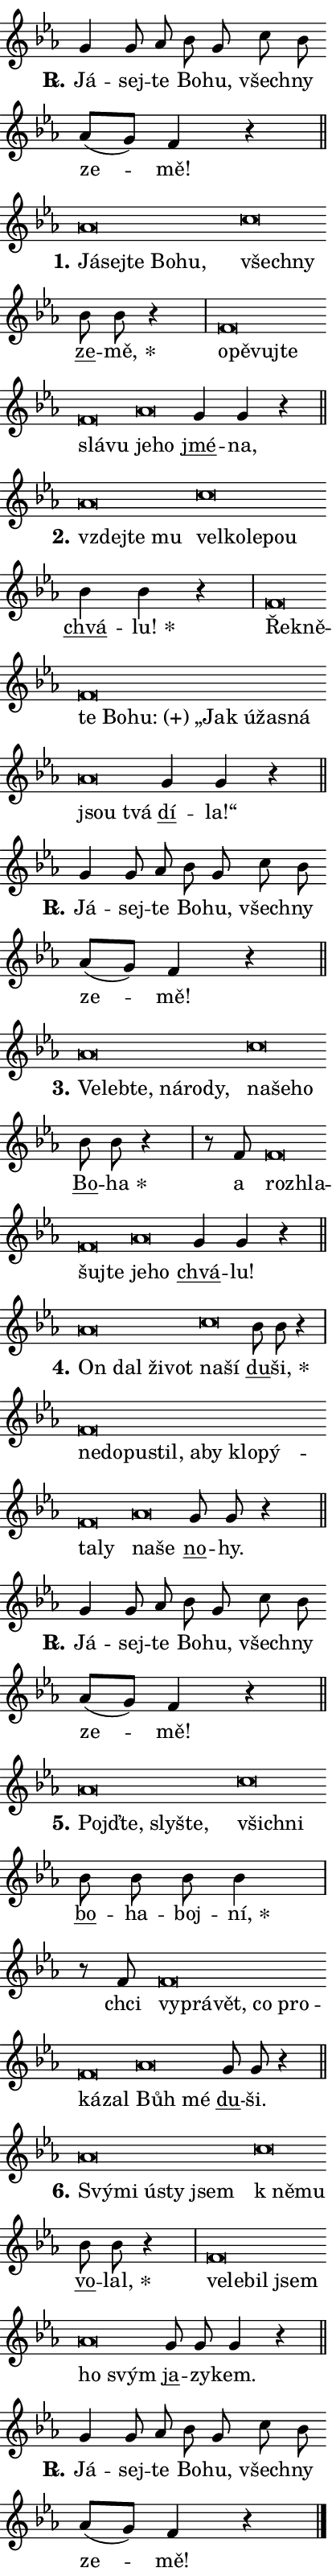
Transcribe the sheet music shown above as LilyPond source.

\version "2.24.0"
\header { tagline = "" }
\paper {
  indent = 0\cm
  top-margin = 0\cm
  right-margin = 0.13\cm % to fit lyric hyphens
  bottom-margin = 0\cm
  left-margin = 0\cm
  paper-width = 7\cm
  page-breaking = #ly:one-page-breaking
  system-system-spacing.basic-distance = #11
  score-system-spacing.basic-distance = #11
  ragged-last = ##f
}


%% Author: Thomas Morley
%% https://lists.gnu.org/archive/html/lilypond-user/2020-05/msg00002.html
#(define (line-position grob)
"Returns position of @var[grob} in current system:
   @code{'start}, if at first time-step
   @code{'end}, if at last time-step
   @code{'middle} otherwise
"
  (let* ((col (ly:item-get-column grob))
         (ln (ly:grob-object col 'left-neighbor))
         (rn (ly:grob-object col 'right-neighbor))
         (col-to-check-left (if (ly:grob? ln) ln col))
         (col-to-check-right (if (ly:grob? rn) rn col))
         (break-dir-left
           (and
             (ly:grob-property col-to-check-left 'non-musical #f)
             (ly:item-break-dir col-to-check-left)))
         (break-dir-right
           (and
             (ly:grob-property col-to-check-right 'non-musical #f)
             (ly:item-break-dir col-to-check-right))))
        (cond ((eqv? 1 break-dir-left) 'start)
              ((eqv? -1 break-dir-right) 'end)
              (else 'middle))))

#(define (tranparent-at-line-position vctor)
  (lambda (grob)
  "Relying on @code{line-position} select the relevant enry from @var{vctor}.
Used to determine transparency,"
    (case (line-position grob)
      ((end) (not (vector-ref vctor 0)))
      ((middle) (not (vector-ref vctor 1)))
      ((start) (not (vector-ref vctor 2))))))

noteHeadBreakVisibility =
#(define-music-function (break-visibility)(vector?)
"Makes @code{NoteHead}s transparent relying on @var{break-visibility}"
#{
  \override NoteHead.transparent =
    #(tranparent-at-line-position break-visibility)
#})

#(define delete-ledgers-for-transparent-note-heads
  (lambda (grob)
    "Reads whether a @code{NoteHead} is transparent.
If so this @code{NoteHead} is removed from @code{'note-heads} from
@var{grob}, which is supposed to be @code{LedgerLineSpanner}.
As a result ledgers are not printed for this @code{NoteHead}"
    (let* ((nhds-array (ly:grob-object grob 'note-heads))
           (nhds-list
             (if (ly:grob-array? nhds-array)
                 (ly:grob-array->list nhds-array)
                 '()))
           ;; Relies on the transparent-property being done before
           ;; Staff.LedgerLineSpanner.after-line-breaking is executed.
           ;; This is fragile ...
           (to-keep
             (remove
               (lambda (nhd)
                 (ly:grob-property nhd 'transparent #f))
               nhds-list)))
      ;; TODO find a better method to iterate over grob-arrays, similiar
      ;; to filter/remove etc for lists
      ;; For now rebuilt from scratch
      (set! (ly:grob-object grob 'note-heads)  '())
      (for-each
        (lambda (nhd)
          (ly:pointer-group-interface::add-grob grob 'note-heads nhd))
        to-keep))))

squashNotes = {
  \override NoteHead.X-extent = #'(-0.2 . 0.2)
  \override NoteHead.Y-extent = #'(-0.75 . 0)
  \override NoteHead.stencil =
    #(lambda (grob)
       (let ((pos (ly:grob-property grob 'staff-position)))
         (begin
           (if (< pos -7) (display "ERROR: Lower brevis then expected\n") (display ""))
           (if (<= pos -6) ly:text-interface::print ly:note-head::print))))
}
unSquashNotes = {
  \revert NoteHead.X-extent
  \revert NoteHead.Y-extent
  \revert NoteHead.stencil
}

hideNotes = \noteHeadBreakVisibility #begin-of-line-visible
unHideNotes = \noteHeadBreakVisibility #all-visible

% work-around for resetting accidentals
% https://lilypond.org/doc/v2.23/Documentation/notation/displaying-rhythms#unmetered-music
cadenzaMeasure = {
  \cadenzaOff
  \partial 1024 s1024
  \cadenzaOn
}

#(define-markup-command (accent layout props text) (markup?)
  "Underline accented syllable"
  (interpret-markup layout props
    #{\markup \override #'(offset . 4.3) \underline { #text }#}))

responsum = \markup \concat {
  "R" \hspace #-1.05 \path #0.1 #'((moveto 0 0.07) (lineto 0.9 0.8)) \hspace #0.05 "."
}

spaceSize = #0.6828661417322834 % exact space size for TeX Gyre Schola

\layout {
  \context {
    \Staff
    \remove "Time_signature_engraver"
    \override LedgerLineSpanner.after-line-breaking = #delete-ledgers-for-transparent-note-heads
  }
  \context {
    \Lyrics {
      \override LyricSpace.minimum-distance = \spaceSize
      \override LyricText.font-name = #"TeX Gyre Schola"
      \override LyricText.font-size = 1
      \override StanzaNumber.font-name = #"TeX Gyre Schola Bold"
      \override StanzaNumber.font-size = 1
    }
  }
  \context {
    \Score 
    \override NoteHead.text =
      #(lambda (grob) 
        (let ((pos (ly:grob-property grob 'staff-position)))
          #{\markup {
            \combine
              \halign #-0.55 \raise #(if (= pos -6) 0 0.5) \override #'(thickness . 2) \draw-line #'(3.2 . 0)
              \musicglyph "noteheads.sM1"
          }#}))
  }
}

% magnetic-lyrics.ily
%
%   written by
%     Jean Abou Samra <jean@abou-samra.fr>
%     Werner Lemberg <wl@gnu.org>
%
%   adapted by
%     Jiri Hon <jiri.hon@gmail.com>
%
% Version 2022-Apr-15

% https://www.mail-archive.com/lilypond-user@gnu.org/msg149350.html

#(define (Left_hyphen_pointer_engraver context)
   "Collect syllable-hyphen-syllable occurrences in lyrics and store
them in properties.  This engraver only looks to the left.  For
example, if the lyrics input is @code{foo -- bar}, it does the
following.

@itemize @bullet
@item
Set the @code{text} property of the @code{LyricHyphen} grob between
@q{foo} and @q{bar} to @code{foo}.

@item
Set the @code{left-hyphen} property of the @code{LyricText} grob with
text @q{foo} to the @code{LyricHyphen} grob between @q{foo} and
@q{bar}.
@end itemize

Use this auxiliary engraver in combination with the
@code{lyric-@/text::@/apply-@/magnetic-@/offset!} hook."
   (let ((hyphen #f)
         (text #f))
     (make-engraver
      (acknowledgers
       ((lyric-syllable-interface engraver grob source-engraver)
        (set! text grob)))
      (end-acknowledgers
       ((lyric-hyphen-interface engraver grob source-engraver)
        ;(when (not (grob::has-interface grob 'lyric-space-interface))
          (set! hyphen grob)));)
      ((stop-translation-timestep engraver)
       (when (and text hyphen)
         (ly:grob-set-object! text 'left-hyphen hyphen))
       (set! text #f)
       (set! hyphen #f)))))

#(define (lyric-text::apply-magnetic-offset! grob)
   "If the space between two syllables is less than the value in
property @code{LyricText@/.details@/.squash-threshold}, move the right
syllable to the left so that it gets concatenated with the left
syllable.

Use this function as a hook for
@code{LyricText@/.after-@/line-@/breaking} if the
@code{Left_@/hyphen_@/pointer_@/engraver} is active."
   (let ((hyphen (ly:grob-object grob 'left-hyphen #f)))
     (when hyphen
       (let ((left-text (ly:spanner-bound hyphen LEFT)))
         (when (grob::has-interface left-text 'lyric-syllable-interface)
           (let* ((common (ly:grob-common-refpoint grob left-text X))
                  (this-x-ext (ly:grob-extent grob common X))
                  (left-x-ext
                   (begin
                     ;; Trigger magnetism for left-text.
                     (ly:grob-property left-text 'after-line-breaking)
                     (ly:grob-extent left-text common X)))
                  ;; `delta` is the gap width between two syllables.
                  (delta (- (interval-start this-x-ext)
                            (interval-end left-x-ext)))
                  (details (ly:grob-property grob 'details))
                  (threshold (assoc-get 'squash-threshold details 0.2)))
             (when (< delta threshold)
               (let* (;; We have to manipulate the input text so that
                      ;; ligatures crossing syllable boundaries are not
                      ;; disabled.  For languages based on the Latin
                      ;; script this is essentially a beautification.
                      ;; However, for non-Western scripts it can be a
                      ;; necessity.
                      (lt (ly:grob-property left-text 'text))
                      (rt (ly:grob-property grob 'text))
                      (is-space (grob::has-interface hyphen 'lyric-space-interface))
                      (space (if is-space " " ""))
                      (extra-delta (if is-space spaceSize 0))
                      ;; Append new syllable.
                      (ltrt-space (if (and (string? lt) (string? rt))
                                (string-append lt space rt)
                                (make-concat-markup (list lt space rt))))
                      ;; Right-align `ltrt` to the right side.
                      (ltrt-space-markup (grob-interpret-markup
                               grob
                               (make-translate-markup
                                (cons (interval-length this-x-ext) 0)
                                (make-right-align-markup ltrt-space)))))
                 (begin
                   ;; Don't print `left-text`.
                   (ly:grob-set-property! left-text 'stencil #f)
                   ;; Set text and stencil (which holds all collected
                   ;; syllables so far) and shift it to the left.
                   (ly:grob-set-property! grob 'text ltrt-space)
                   (ly:grob-set-property! grob 'stencil ltrt-space-markup)
                   (ly:grob-translate-axis! grob (- (- delta extra-delta)) X))))))))))


#(define (lyric-hyphen::displace-bounds-first grob)
   ;; Make very sure this callback isn't triggered too early.
   (let ((left (ly:spanner-bound grob LEFT))
         (right (ly:spanner-bound grob RIGHT)))
     (ly:grob-property left 'after-line-breaking)
     (ly:grob-property right 'after-line-breaking)
     (ly:lyric-hyphen::print grob)))

squashThreshold = #0.4

\layout {
  \context {
    \Lyrics
    \consists #Left_hyphen_pointer_engraver
    \override LyricText.after-line-breaking =
      #lyric-text::apply-magnetic-offset!
    \override LyricHyphen.stencil = #lyric-hyphen::displace-bounds-first
    \override LyricText.details.squash-threshold = \squashThreshold
    \override LyricHyphen.minimum-distance = 0
    \override LyricHyphen.minimum-length = \squashThreshold
  }
}

squashText = \override LyricText.details.squash-threshold = 9999
unSquashText = \override LyricText.details.squash-threshold = \squashThreshold

leftText = \override LyricText.self-alignment-X = #LEFT
unLeftText = \revert LyricText.self-alignment-X

starOffset = #(lambda (grob) 
                (let ((x_offset (ly:self-alignment-interface::aligned-on-x-parent grob)))
                  (if (= x_offset 0) 0 (+ x_offset 1.2))))

star = #(define-music-function (syllable)(string?)
"Append star separator at the end of a syllable"
#{
  \once \override LyricText.X-offset = #starOffset
  \lyricmode { \markup {
    #syllable
    \override #'((font-name . "TeX Gyre Schola Bold")) \hspace #0.2 \lower #0.65 \larger "*"
  } }
#})

starAccent = #(define-music-function (syllable)(string?)
"Append star separator at the end of a syllable and make accent"
#{
  \once \override LyricText.X-offset = #starOffset
  \lyricmode { \markup {
    \accent #syllable
    \override #'((font-name . "TeX Gyre Schola Bold")) \hspace #0.2 \lower #0.65 \larger "*"
  } }
#})

breath = #(define-music-function (syllable)(string?)
"Append breathing indicator at the end of a syllable"
#{
  \lyricmode { \markup { #syllable "+" } }
#})

optionalBreath = #(define-music-function (syllable)(string?)
"Append optional breathing indicator at the end of a syllable"
#{
  \lyricmode { \markup { #syllable "(+)" } }
#})


\score {
    <<
        \new Voice = "melody" { \cadenzaOn \key es \major \relative { g'4 g8 as bes g \bar "" c bes \bar "" as[( g)] f4 r \cadenzaMeasure \bar "||" \break } }
        \new Lyrics \lyricsto "melody" { \lyricmode { \set stanza = \responsum
Já -- sej -- te Bo -- hu, všech -- ny ze -- mě! } }
    >>
    \layout {}
}

\score {
    <<
        \new Voice = "melody" { \cadenzaOn \key es \major \relative { \squashNotes as'\breve*1/16 \hideNotes \breve*1/16 \bar "" \breve*1/16 \bar "" \breve*1/16 \breve*1/16 \bar "" \unHideNotes \unSquashNotes \squashNotes c\breve*1/16 \hideNotes \breve*1/16 \bar "" \unHideNotes \unSquashNotes \bar "" bes8 bes r4 \cadenzaMeasure \bar "|" \squashNotes f\breve*1/16 \hideNotes \breve*1/16 \bar "" \breve*1/16 \bar "" \breve*1/16 \bar "" \breve*1/16 \breve*1/16 \bar "" \unHideNotes \unSquashNotes \squashNotes as\breve*1/16 \hideNotes \breve*1/16 \bar "" \unHideNotes \unSquashNotes \bar "" g4 g r \cadenzaMeasure \bar "||" \break } }
        \new Lyrics \lyricsto "melody" { \lyricmode { \set stanza = "1."
\leftText Já -- \squashText sej -- te Bo -- hu, \unSquashText všech -- \squashText ny \unLeftText \unSquashText \markup \accent ze -- \star mě, \leftText o -- \squashText pě -- vuj -- te slá -- vu \unSquashText je -- \squashText ho \unLeftText \unSquashText \markup \accent jmé -- na, } }
    >>
    \layout {}
}

\score {
    <<
        \new Voice = "melody" { \cadenzaOn \key es \major \relative { \squashNotes as'\breve*1/16 \hideNotes \breve*1/16 \breve*1/16 \bar "" \unHideNotes \unSquashNotes \squashNotes c\breve*1/16 \hideNotes \breve*1/16 \bar "" \breve*1/16 \breve*1/16 \bar "" \unHideNotes \unSquashNotes \bar "" bes4 bes r \cadenzaMeasure \bar "|" \squashNotes f\breve*1/16 \hideNotes \breve*1/16 \bar "" \breve*1/16 \bar "" \breve*1/16 \bar "" \breve*1/16 \bar "" \breve*1/16 \bar "" \breve*1/16 \bar "" \breve*1/16 \breve*1/16 \bar "" \unHideNotes \unSquashNotes \squashNotes as\breve*1/16 \hideNotes \breve*1/16 \bar "" \unHideNotes \unSquashNotes \bar "" g4 g r \cadenzaMeasure \bar "||" \break } }
        \new Lyrics \lyricsto "melody" { \lyricmode { \set stanza = "2."
\leftText vzdej -- \squashText te mu \unSquashText vel -- \squashText ko -- le -- pou \unLeftText \unSquashText \markup \accent chvá -- \star lu! \leftText Ře -- \squashText kně -- te Bo -- \optionalBreath hu: „Jak ú -- ža -- sná \unSquashText jsou \squashText tvá \unLeftText \unSquashText \markup \accent dí -- la!“ } }
    >>
    \layout {}
}

\score {
    <<
        \new Voice = "melody" { \cadenzaOn \key es \major \relative { g'4 g8 as bes g \bar "" c bes \bar "" as[( g)] f4 r \cadenzaMeasure \bar "||" \break } }
        \new Lyrics \lyricsto "melody" { \lyricmode { \set stanza = \responsum
Já -- sej -- te Bo -- hu, všech -- ny ze -- mě! } }
    >>
    \layout {}
}

\score {
    <<
        \new Voice = "melody" { \cadenzaOn \key es \major \relative { \squashNotes as'\breve*1/16 \hideNotes \breve*1/16 \bar "" \breve*1/16 \bar "" \breve*1/16 \bar "" \breve*1/16 \breve*1/16 \bar "" \unHideNotes \unSquashNotes \squashNotes c\breve*1/16 \hideNotes \breve*1/16 \breve*1/16 \bar "" \unHideNotes \unSquashNotes \bar "" bes8 bes r4 \cadenzaMeasure \bar "|" r8 f8 \squashNotes f\breve*1/16 \hideNotes \breve*1/16 \bar "" \breve*1/16 \breve*1/16 \bar "" \unHideNotes \unSquashNotes \squashNotes as\breve*1/16 \hideNotes \breve*1/16 \bar "" \unHideNotes \unSquashNotes \bar "" g4 g r \cadenzaMeasure \bar "||" \break } }
        \new Lyrics \lyricsto "melody" { \lyricmode { \set stanza = "3."
\leftText Ve -- \squashText leb -- te, ná -- ro -- dy, \unSquashText na -- \squashText še -- ho \unLeftText \unSquashText \markup \accent Bo -- \star ha a \leftText roz -- \squashText hla -- šuj -- te \unSquashText je -- \squashText ho \unLeftText \unSquashText \markup \accent chvá -- lu! } }
    >>
    \layout {}
}

\score {
    <<
        \new Voice = "melody" { \cadenzaOn \key es \major \relative { \squashNotes as'\breve*1/16 \hideNotes \breve*1/16 \bar "" \breve*1/16 \breve*1/16 \bar "" \unHideNotes \unSquashNotes \squashNotes c\breve*1/16 \hideNotes \breve*1/16 \bar "" \unHideNotes \unSquashNotes \bar "" bes8 bes r4 \cadenzaMeasure \bar "|" \squashNotes f\breve*1/16 \hideNotes \breve*1/16 \bar "" \breve*1/16 \bar "" \breve*1/16 \bar "" \breve*1/16 \bar "" \breve*1/16 \bar "" \breve*1/16 \bar "" \breve*1/16 \bar "" \breve*1/16 \breve*1/16 \bar "" \unHideNotes \unSquashNotes \squashNotes as\breve*1/16 \hideNotes \breve*1/16 \bar "" \unHideNotes \unSquashNotes \bar "" g8 g r4 \cadenzaMeasure \bar "||" \break } }
        \new Lyrics \lyricsto "melody" { \lyricmode { \set stanza = "4."
\leftText On \squashText dal ži -- vot \unSquashText na -- \squashText ší \unLeftText \unSquashText \markup \accent du -- \star ši, \leftText ne -- \squashText do -- pu -- stil, a -- by klo -- pý -- ta -- ly \unSquashText na -- \squashText še \unLeftText \unSquashText \markup \accent no -- hy. } }
    >>
    \layout {}
}

\score {
    <<
        \new Voice = "melody" { \cadenzaOn \key es \major \relative { g'4 g8 as bes g \bar "" c bes \bar "" as[( g)] f4 r \cadenzaMeasure \bar "||" \break } }
        \new Lyrics \lyricsto "melody" { \lyricmode { \set stanza = \responsum
Já -- sej -- te Bo -- hu, všech -- ny ze -- mě! } }
    >>
    \layout {}
}

\score {
    <<
        \new Voice = "melody" { \cadenzaOn \key es \major \relative { \squashNotes as'\breve*1/16 \hideNotes \breve*1/16 \bar "" \breve*1/16 \breve*1/16 \bar "" \unHideNotes \unSquashNotes \squashNotes c\breve*1/16 \hideNotes \breve*1/16 \bar "" \unHideNotes \unSquashNotes \bar "" bes8 bes bes bes4 \cadenzaMeasure \bar "|" r8 f8 \squashNotes f\breve*1/16 \hideNotes \breve*1/16 \bar "" \breve*1/16 \bar "" \breve*1/16 \bar "" \breve*1/16 \bar "" \breve*1/16 \breve*1/16 \bar "" \unHideNotes \unSquashNotes \squashNotes as\breve*1/16 \hideNotes \breve*1/16 \bar "" \unHideNotes \unSquashNotes \bar "" g8 g r4 \cadenzaMeasure \bar "||" \break } }
        \new Lyrics \lyricsto "melody" { \lyricmode { \set stanza = "5."
\leftText Pojď -- \squashText te, sly -- šte, \unSquashText všich -- \squashText ni \unLeftText \unSquashText \markup \accent bo -- ha -- boj -- \star ní, chci \leftText vy -- \squashText prá -- vět, co pro -- ká -- zal \unSquashText Bůh \squashText mé \unLeftText \unSquashText \markup \accent du -- ši. } }
    >>
    \layout {}
}

\score {
    <<
        \new Voice = "melody" { \cadenzaOn \key es \major \relative { \squashNotes as'\breve*1/16 \hideNotes \breve*1/16 \bar "" \breve*1/16 \bar "" \breve*1/16 \breve*1/16 \bar "" \unHideNotes \unSquashNotes \squashNotes c\breve*1/16 \hideNotes \breve*1/16 \bar "" \unHideNotes \unSquashNotes \bar "" bes8 bes r4 \cadenzaMeasure \bar "|" \squashNotes f\breve*1/16 \hideNotes \breve*1/16 \bar "" \breve*1/16 \breve*1/16 \bar "" \unHideNotes \unSquashNotes \squashNotes as\breve*1/16 \hideNotes \breve*1/16 \bar "" \unHideNotes \unSquashNotes \bar "" g8 g g4 r \cadenzaMeasure \bar "||" \break } }
        \new Lyrics \lyricsto "melody" { \lyricmode { \set stanza = "6."
\leftText Svý -- \squashText mi ú -- sty jsem \unSquashText "k ně" -- \squashText mu \unLeftText \unSquashText \markup \accent vo -- \star lal, \leftText ve -- \squashText le -- bil jsem \unSquashText ho \squashText svým \unLeftText \unSquashText \markup \accent ja -- zy -- kem. } }
    >>
    \layout {}
}

\score {
    <<
        \new Voice = "melody" { \cadenzaOn \key es \major \relative { g'4 g8 as bes g \bar "" c bes \bar "" as[( g)] f4 r \cadenzaMeasure \bar "||" \break } \bar "|." }
        \new Lyrics \lyricsto "melody" { \lyricmode { \set stanza = \responsum
Já -- sej -- te Bo -- hu, všech -- ny ze -- mě! } }
    >>
    \layout {}
}
